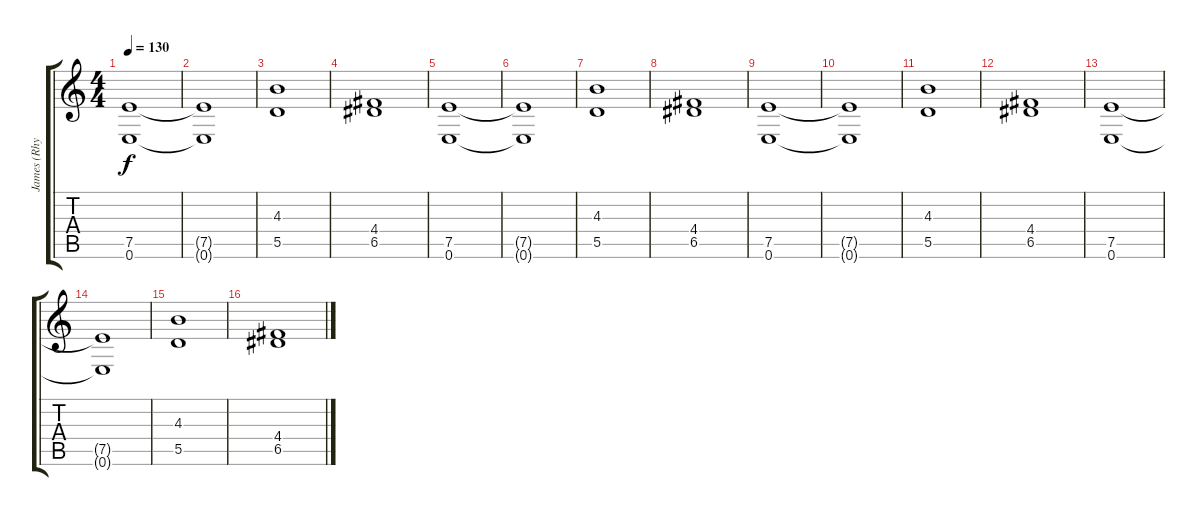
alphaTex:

\track ("James (Rhythm Guitar)" "James (Rhy") {instrument distortionguitar}
\staff {score tabs}
\tuning (E4 B3 G3 D3 A2 E2) {hide}
\ts (4 4)
\tempo 130
\clef g2
\ks c
(7.5 0.6).1{dy f} |
(7.5{t} 0.6{t}).1{volume 10} |
(4.3 5.5).1 |
(4.4 6.5).1 |
(7.5 0.6).1{volume 11} |
(7.5{t} 0.6{t}).1 |
(4.3 5.5).1 |
(4.4 6.5).1{volume 13} |
(7.5 0.6).1 |
(7.5{t} 0.6{t}).1 |
(4.3 5.5).1{volume 13} |
(4.4 6.5).1 |
(7.5 0.6).1 |
(7.5{t} 0.6{t}).1 |
(4.3 5.5).1 |
(4.4 6.5).1
